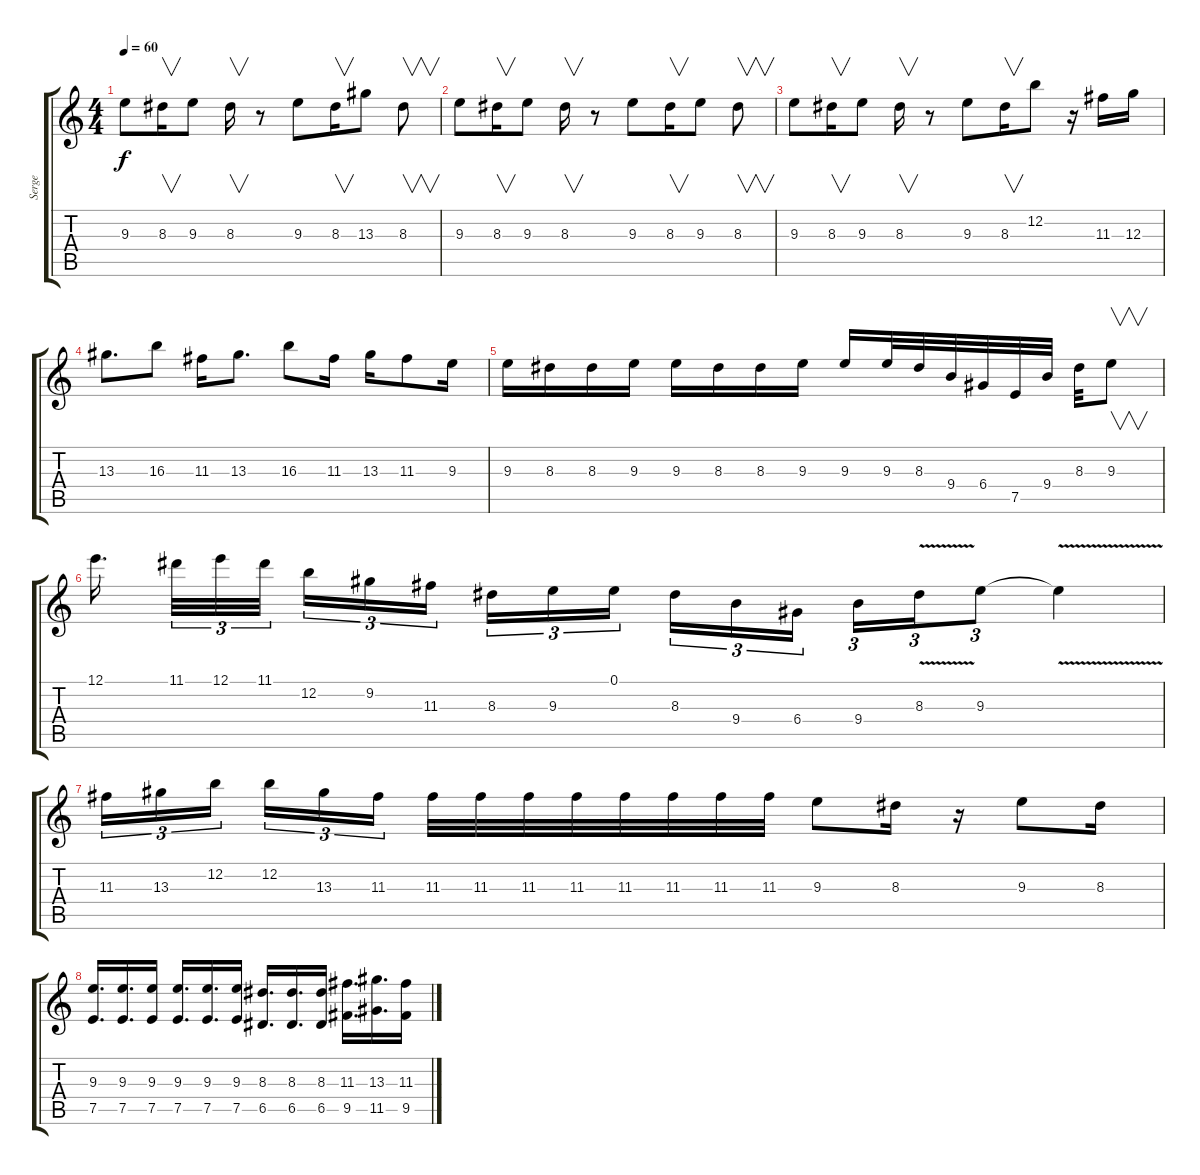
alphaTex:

\track ("Serge" "Serge") {instrument overdrivenguitar}
\staff {score tabs}
\tuning (E4 B3 G3 D3 A2 E2) {hide}
\ts (4 4)
\tempo 60
\clef g2
\ks c
9.3.8{dy f} 8.3.16{v} 9.3.8 8.3.16{v} r.8 9.3.8 8.3.16{v} 13.3.8 8.3.8{v} |
9.3.8 8.3.16{v} 9.3.8 8.3.16{v} r.8 9.3.8 8.3.16{v} 9.3.8 8.3.8{v} |
9.3.8 8.3.16{v} 9.3.8 8.3.16{v} r.8 9.3.8 8.3.16{v} 12.2.8 r.16 11.3.16 12.3.16 |
13.3.8{d} 16.3.8 11.3.16 13.3.8{d} 16.3.8 11.3.16 13.3.16 11.3.8 9.3.16 |
9.3.16 8.3.16 8.3.16 9.3.16 9.3.16 8.3.16 8.3.16 9.3.16 9.3.16 9.3.32 8.3.32 9.4.32 6.4.32 7.5.32 9.4.32 8.3.32 9.3.8{v} |
12.1.16{d beam splitsecondary} 11.1.32{tu (3 2)} 12.1.32{tu (3 2)} 11.1.32{tu (3 2) beam splitsecondary} 12.2.16{tu (3 2)} 9.2.16{tu (3 2)} 11.3.16{tu (3 2)} 8.3.16{tu (3 2)} 9.3.16{tu (3 2)} 0.1.16{tu (3 2) beam splitsecondary} 8.3.16{tu (3 2)} 9.4.16{tu (3 2)} 6.4.16{tu (3 2)} 9.4.16{tu (3 2)} 8.3{v}.16{tu (3 2)} 9.3.8{tu (3 2)} 9.3{v t}.4 |
11.3.16{tu (3 2)} 13.3.16{tu (3 2)} 12.2.16{tu (3 2) beam splitsecondary} 12.2.16{tu (3 2)} 13.3.16{tu (3 2)} 11.3.16{tu (3 2)} 11.3.32 11.3.32 11.3.32 11.3.32 11.3.32 11.3.32 11.3.32 11.3.32 9.3.8 8.3.16 r.16 9.3.8 8.3.16 |
(9.3 7.5).16{d} (9.3 7.5).16{d} (9.3 7.5).16 (9.3 7.5).16{d} (9.3 7.5).16{d} (9.3 7.5).16 (8.3 6.5).16{d} (8.3 6.5).16{d} (8.3 6.5).16 (11.3 9.5).16{d} (13.3 11.5).16{d} (11.3 9.5).16
